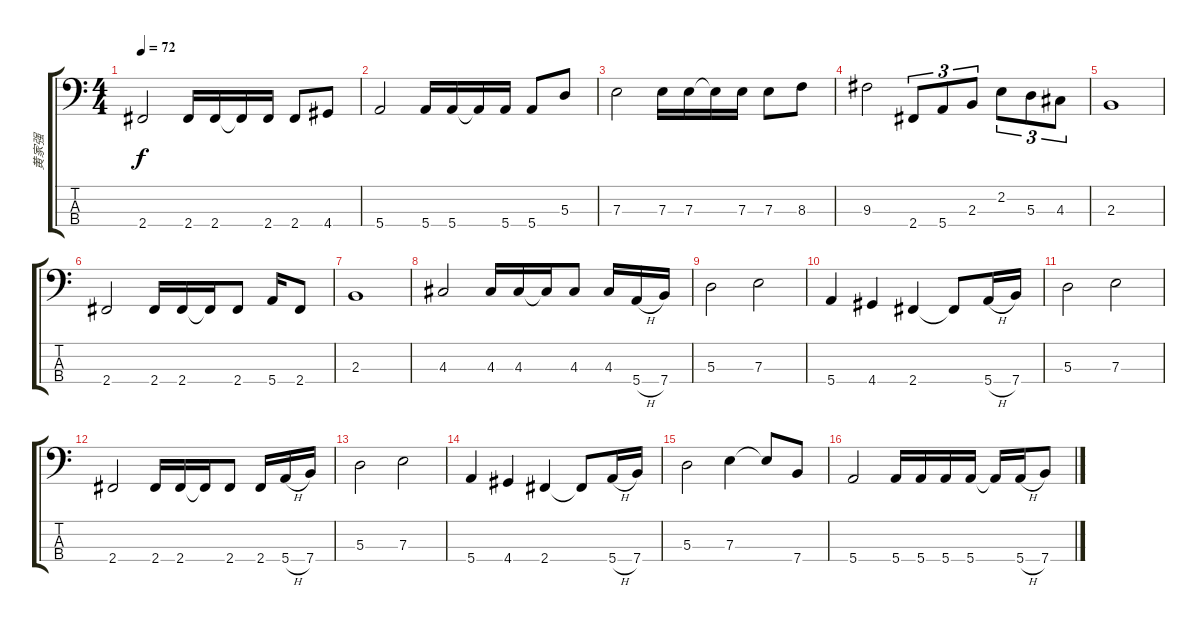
\track ("黄家强" "黄家强") {instrument electricbassfinger}
\staff {score tabs}
\tuning (G2 D2 A1 E1) {hide}
\ts (4 4)
\tempo 72
\clef f4
\ks c
2.4.2{dy f} 2.4.16 2.4.16 2.4{t}.16 2.4.16 2.4.8 4.4.8 |
5.4.2 5.4.16 5.4.16 5.4{t}.16 5.4.16 5.4.8 5.3.8 |
7.3.2 7.3.16 7.3.16 7.3{t}.16 7.3.16 7.3.8 8.3.8 |
9.3.2 2.4.8{tu (3 2)} 5.4.8{tu (3 2)} 2.3.8{tu (3 2)} 2.2.8{tu (3 2)} 5.3.8{tu (3 2)} 4.3.8{tu (3 2)} |
2.3.1 |
2.4.2 2.4.16 2.4.16 2.4{t}.16 2.4.8 5.4.16 2.4.8 |
2.3.1 |
4.3.2 4.3.16 4.3.16 4.3{t}.16 4.3.8 4.3.16 5.4{h}.16 7.4.16 |
5.3.2 7.3.2 |
5.4.4 4.4.4 2.4.4 2.4{t}.8 5.4{h}.16 7.4.16 |
5.3.2 7.3.2 |
2.4.2 2.4.16 2.4.16 2.4{t}.16 2.4.8 2.4.16 5.4{h}.16 7.4.16 |
5.3.2 7.3.2 |
5.4.4 4.4.4 2.4.4 2.4{t}.8 5.4{h}.16 7.4.16 |
5.3.2 7.3.4 7.3{t}.8 7.4.8 |
5.4.2 5.4.16 5.4.16 5.4.16 5.4.16 5.4{t}.16 5.4{h}.16 7.4.8
